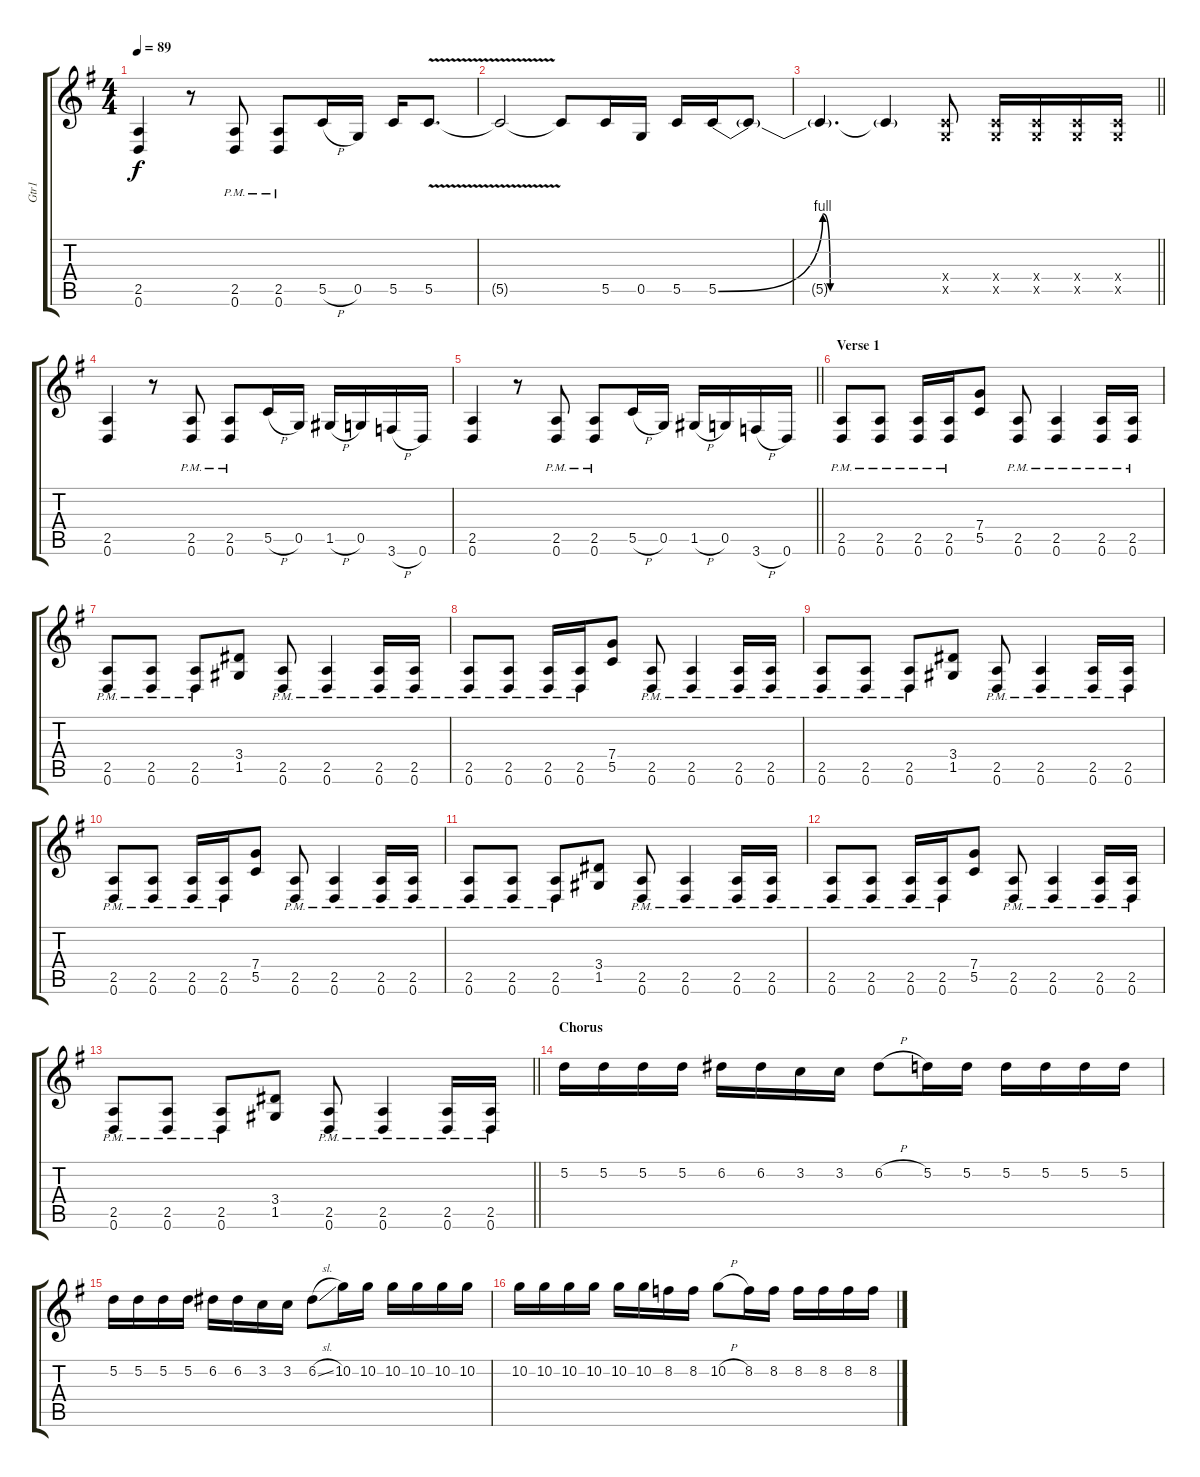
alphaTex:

\track ("Gtr1" "Gtr1") {instrument distortionguitar}
\staff {score tabs}
\tuning (D4 A3 F3 C3 G2 D2) {hide}
\ts (4 4)
\tempo 89
\clef g2
\ks g
(2.5 0.6).4{dy f} r.8 (2.5{pm} 0.6{pm}).8 (2.5{pm} 0.6{pm}).8 5.5{h}.16 0.5.16 5.5.16 5.5{v}.8{d} |
5.5{t}.2 5.5{t}.8 5.5.16 0.5.16 5.5.16 5.5{be (custom 0 0 28 4 30 0 60 0)}.16 5.5{t}.8 |
\barLineRight lightlight
5.5{t}.4{d} 5.5{t}.4 (0.4{x} 0.5{x}).8 (0.4{x} 0.5{x}).16 (0.4{x} 0.5{x}).16 (0.4{x} 0.5{x}).16 (0.4{x} 0.5{x}).16 |
(2.5 0.6).4 r.8 (2.5{pm} 0.6{pm}).8 (2.5{pm} 0.6{pm}).8 5.5{h}.16 0.5.16 1.5{h}.16 0.5.16 3.6{h}.16 0.6.16 |
\barLineRight lightlight
(2.5 0.6).4 r.8 (2.5{pm} 0.6{pm}).8 (2.5{pm} 0.6{pm}).8 5.5{h}.16 0.5.16 1.5{h}.16 0.5.16 3.6{h}.16 0.6.16 |
\section ("" "Verse 1")
(2.5{pm} 0.6{pm}).8 (2.5{pm} 0.6{pm}).8 (2.5{pm} 0.6{pm}).16 (2.5{pm} 0.6{pm}).16 (7.4 5.5).8 (2.5{pm} 0.6{pm}).8 (2.5{pm} 0.6{pm}).4 (2.5{pm} 0.6{pm}).16 (2.5{pm} 0.6{pm}).16 |
(2.5{pm} 0.6{pm}).8 (2.5{pm} 0.6{pm}).8 (2.5{pm} 0.6{pm}).8 (3.4 1.5).8 (2.5{pm} 0.6{pm}).8 (2.5{pm} 0.6{pm}).4 (2.5{pm} 0.6{pm}).16 (2.5{pm} 0.6{pm}).16 |
(2.5{pm} 0.6{pm}).8 (2.5{pm} 0.6{pm}).8 (2.5{pm} 0.6{pm}).16 (2.5{pm} 0.6{pm}).16 (7.4 5.5).8 (2.5{pm} 0.6{pm}).8 (2.5{pm} 0.6{pm}).4 (2.5{pm} 0.6{pm}).16 (2.5{pm} 0.6{pm}).16 |
(2.5{pm} 0.6{pm}).8 (2.5{pm} 0.6{pm}).8 (2.5{pm} 0.6{pm}).8 (3.4 1.5).8 (2.5{pm} 0.6{pm}).8 (2.5{pm} 0.6{pm}).4 (2.5{pm} 0.6{pm}).16 (2.5{pm} 0.6{pm}).16 |
(2.5{pm} 0.6{pm}).8 (2.5{pm} 0.6{pm}).8 (2.5{pm} 0.6{pm}).16 (2.5{pm} 0.6{pm}).16 (7.4 5.5).8 (2.5{pm} 0.6{pm}).8 (2.5{pm} 0.6{pm}).4 (2.5{pm} 0.6{pm}).16 (2.5{pm} 0.6{pm}).16 |
(2.5{pm} 0.6{pm}).8 (2.5{pm} 0.6{pm}).8 (2.5{pm} 0.6{pm}).8 (3.4 1.5).8 (2.5{pm} 0.6{pm}).8 (2.5{pm} 0.6{pm}).4 (2.5{pm} 0.6{pm}).16 (2.5{pm} 0.6{pm}).16 |
(2.5{pm} 0.6{pm}).8 (2.5{pm} 0.6{pm}).8 (2.5{pm} 0.6{pm}).16 (2.5{pm} 0.6{pm}).16 (7.4 5.5).8 (2.5{pm} 0.6{pm}).8 (2.5{pm} 0.6{pm}).4 (2.5{pm} 0.6{pm}).16 (2.5{pm} 0.6{pm}).16 |
\barLineRight lightlight
(2.5{pm} 0.6{pm}).8 (2.5{pm} 0.6{pm}).8 (2.5{pm} 0.6{pm}).8 (3.4 1.5).8 (2.5{pm} 0.6{pm}).8 (2.5{pm} 0.6{pm}).4 (2.5{pm} 0.6{pm}).16 (2.5{pm} 0.6{pm}).16 |
\section ("" "Chorus")
5.2.16{volume 7} 5.2.16 5.2.16 5.2.16 6.2.16 6.2.16 3.2.16 3.2.16 6.2{h}.8 5.2.16 5.2.16 5.2.16 5.2.16 5.2.16 5.2.16 |
5.2.16 5.2.16 5.2.16 5.2.16 6.2.16 6.2.16 3.2.16 3.2.16 6.2{sl}.8 10.2.16 10.2.16 10.2.16 10.2.16 10.2.16 10.2.16 |
10.2.16 10.2.16 10.2.16 10.2.16 10.2.16 10.2.16 8.2.16 8.2.16 10.2{h}.8 8.2.16 8.2.16 8.2.16 8.2.16 8.2.16 8.2.16
